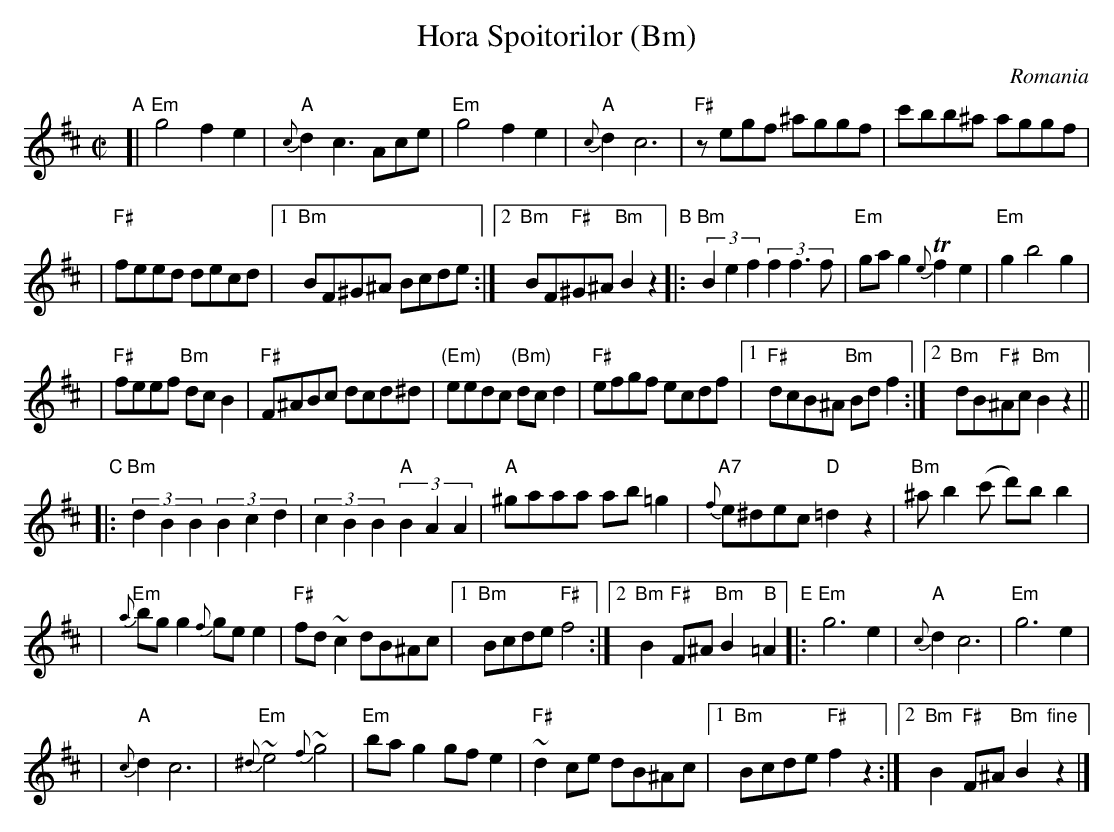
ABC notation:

X:1
T: Hora Spoitorilor (Bm)
O: Romania
M: C|
L: 1/8
K: Bm
"A"\
[| "Em"g4 f2e2 | "A"{c}d2 c3Ace | "Em"g4 f2e2 | "A"{c}d2 c6 \
| "F#"zegf ^aggf | c'bb^a aggf |
| "F#"feed decd |1 "Bm"BF^G^A Bcde :|2 "Bm"BF"F#"^G^A "Bm"B2z2 \
"B"\
|: "Bm"(3B2e2f2 (3f2f3f | "Em"gag2 {e}Tf2e2 | "Em"g2 b4 g2 |
| "F#"feef "Bm"dcB2 | "F#"F^ABc dcd^d | "(Em)"eedc "(Bm)"dcd2 \
| "F#"efgf ecdf |1 "F#"dcB^A "Bm"Bdf2 :|2 "Bm"dB"F#"^Ac "Bm"B2z2 ||
"C"\
|: "Bm"(3d2B2B2 (3B2c2d2 | (3c2B2B2 "A"(3B2A2A2 | "A"^gaaa ab=g2 | "A7"{f}e^dec "D"=d2z2 \
| "Bm"^ab2(c' d')bb2 |
| "Em"{a}bgg2 {f}gee2 | "F#"fd~c2 dB^Ac \
|1 "Bm"Bcde "F#"f4 :|2 "Bm"B2"F#"F^A "Bm"B2"B"=A2 \
"E"\
|: "Em"g6 e2 | "A"{c}d2 c6 | "Em"g6 e2 |
| "A"{c}d2 c6 | "Em"{^d}~e4 {f}~g4 | "Em"bag2 gfe2 \
| "F#"~d2ce dB^Ac |1 "Bm"Bcde "F#"f2z2 :|2 "Bm"B2"F#"F^A "Bm"B2"fine"z2 |]
